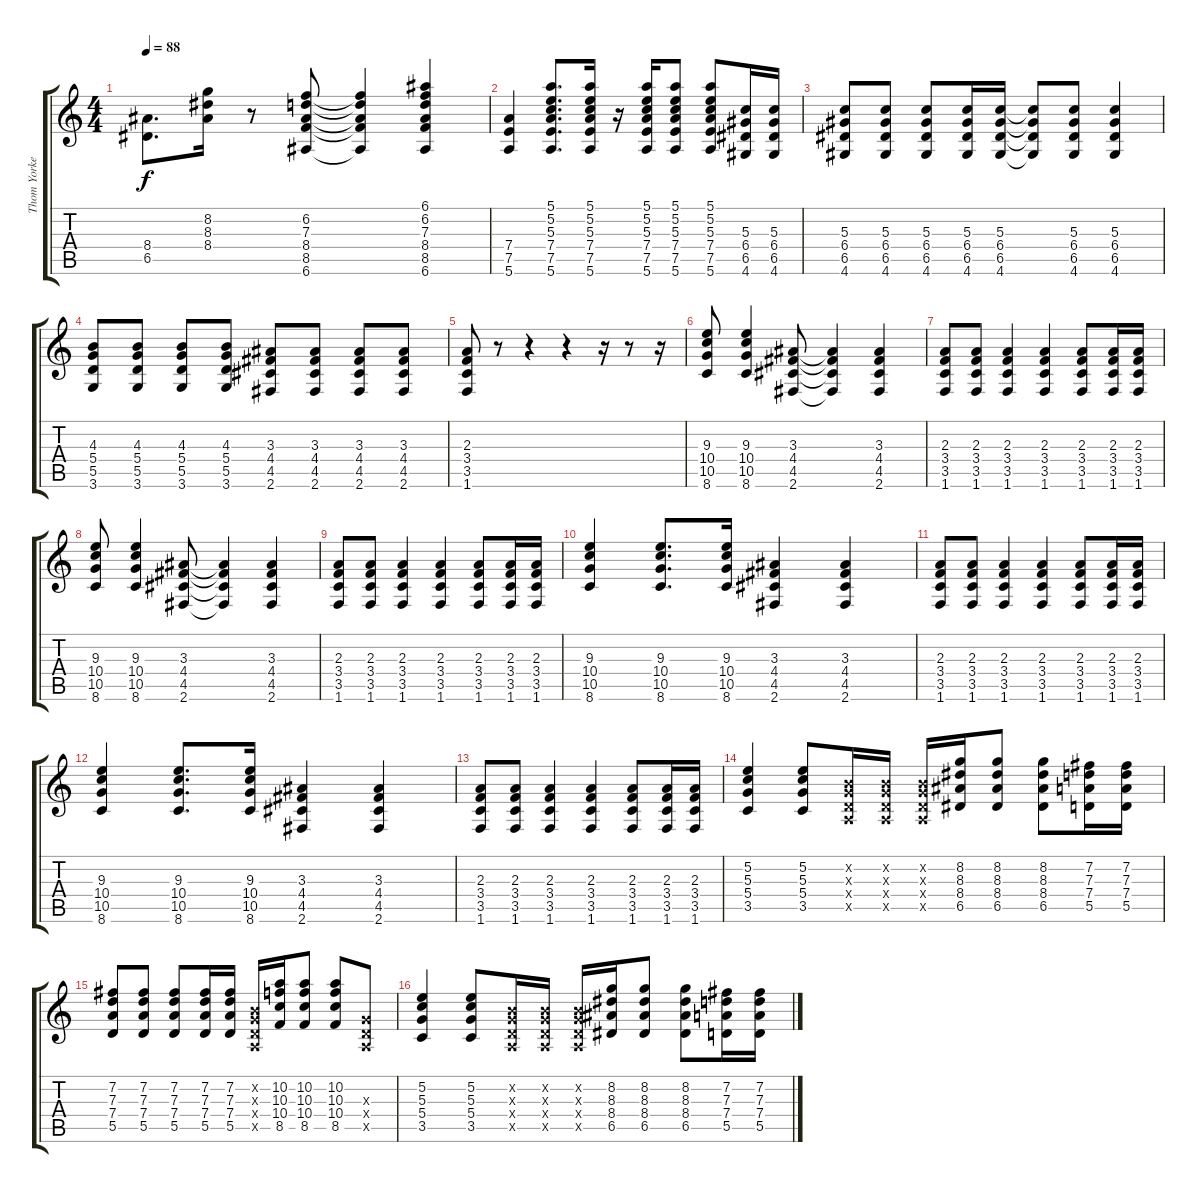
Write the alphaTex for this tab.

\track ("Thom Yorke" "Thom Yorke") {instrument acousticguitarsteel}
\staff {score tabs}
\tuning (E4 B3 G3 D3 A2 E2) {hide}
\ts (4 4)
\tempo 88
\clef g2
\ks c
(8.4 6.5).8{d dy f} (8.2 8.3 8.4).16 r.8 (6.2 7.3 8.4 8.5 6.6).8 (6.2{t} 7.3{t} 8.4{t} 8.5{t} 6.6{t}).4 (6.1 6.2 7.3 8.4 8.5 6.6).4 |
(7.4 7.5 5.6).4 (5.1 5.2 5.3 7.4 7.5 5.6).8{d} (5.1 5.2 5.3 7.4 7.5 5.6).16 r.16 (5.1 5.2 5.3 7.4 7.5 5.6).16 (5.1 5.2 5.3 7.4 7.5 5.6).8 (5.1 5.2 5.3 7.4 7.5 5.6).8 (5.3 6.4 6.5 4.6).16 (5.3 6.4 6.5 4.6).16 |
(5.3 6.4 6.5 4.6).8 (5.3 6.4 6.5 4.6).8 (5.3 6.4 6.5 4.6).8 (5.3 6.4 6.5 4.6).16 (5.3 6.4 6.5 4.6).16 (5.3{t} 6.4{t} 6.5{t} 4.6{t}).8 (5.3 6.4 6.5 4.6).8 (5.3 6.4 6.5 4.6).4 |
(4.3 5.4 5.5 3.6).8 (4.3 5.4 5.5 3.6).8 (4.3 5.4 5.5 3.6).8 (4.3 5.4 5.5 3.6).8 (3.3 4.4 4.5 2.6).8 (3.3 4.4 4.5 2.6).8 (3.3 4.4 4.5 2.6).8 (3.3 4.4 4.5 2.6).8 |
(2.3 3.4 3.5 1.6).8 r.8 r.4 r.4 r.16 r.8 r.16 |
(9.3 10.4 10.5 8.6).8 (9.3 10.4 10.5 8.6).4 (3.3 4.4 4.5 2.6).8 (3.3{t} 4.4{t} 4.5{t} 2.6{t}).4 (3.3 4.4 4.5 2.6).4 |
(2.3 3.4 3.5 1.6).8 (2.3 3.4 3.5 1.6).8 (2.3 3.4 3.5 1.6).4 (2.3 3.4 3.5 1.6).4 (2.3 3.4 3.5 1.6).8 (2.3 3.4 3.5 1.6).16 (2.3 3.4 3.5 1.6).16 |
(9.3 10.4 10.5 8.6).8 (9.3 10.4 10.5 8.6).4 (3.3 4.4 4.5 2.6).8 (3.3{t} 4.4{t} 4.5{t} 2.6{t}).4 (3.3 4.4 4.5 2.6).4 |
(2.3 3.4 3.5 1.6).8 (2.3 3.4 3.5 1.6).8 (2.3 3.4 3.5 1.6).4 (2.3 3.4 3.5 1.6).4 (2.3 3.4 3.5 1.6).8 (2.3 3.4 3.5 1.6).16 (2.3 3.4 3.5 1.6).16 |
(9.3 10.4 10.5 8.6).4 (9.3 10.4 10.5 8.6).8{d} (9.3 10.4 10.5 8.6).16 (3.3 4.4 4.5 2.6).4 (3.3 4.4 4.5 2.6).4 |
(2.3 3.4 3.5 1.6).8 (2.3 3.4 3.5 1.6).8 (2.3 3.4 3.5 1.6).4 (2.3 3.4 3.5 1.6).4 (2.3 3.4 3.5 1.6).8 (2.3 3.4 3.5 1.6).16 (2.3 3.4 3.5 1.6).16 |
(9.3 10.4 10.5 8.6).4 (9.3 10.4 10.5 8.6).8{d} (9.3 10.4 10.5 8.6).16 (3.3 4.4 4.5 2.6).4 (3.3 4.4 4.5 2.6).4 |
(2.3 3.4 3.5 1.6).8 (2.3 3.4 3.5 1.6).8 (2.3 3.4 3.5 1.6).4 (2.3 3.4 3.5 1.6).4 (2.3 3.4 3.5 1.6).8 (2.3 3.4 3.5 1.6).16 (2.3 3.4 3.5 1.6).16 |
(5.2 5.3 5.4 3.5).4 (5.2 5.3 5.4 3.5).8 (0.2{x} 0.3{x} 0.4{x} 0.5{x}).16 (0.2{x} 0.3{x} 0.4{x} 0.5{x}).16 (0.2{x} 0.3{x} 0.4{x} 0.5{x}).16 (8.2 8.3 8.4 6.5).16 (8.2 8.3 8.4 6.5).8 (8.2 8.3 8.4 6.5).8 (7.2 7.3 7.4 5.5).16 (7.2 7.3 7.4 5.5).16 |
(7.2 7.3 7.4 5.5).8 (7.2 7.3 7.4 5.5).8 (7.2 7.3 7.4 5.5).8 (7.2 7.3 7.4 5.5).16 (7.2 7.3 7.4 5.5).16 (0.2{x} 0.3{x} 0.4{x} 0.5{x}).16 (10.2 10.3 10.4 8.5).16 (10.2 10.3 10.4 8.5).8 (10.2 10.3 10.4 8.5).8 (0.3{x} 0.4{x} 0.5{x}).8 |
(5.2 5.3 5.4 3.5).4 (5.2 5.3 5.4 3.5).8 (0.2{x} 0.3{x} 0.4{x} 0.5{x}).16 (0.2{x} 0.3{x} 0.4{x} 0.5{x}).16 (0.2{x} 0.3{x} 0.4{x} 0.5{x}).16 (8.2 8.3 8.4 6.5).16 (8.2 8.3 8.4 6.5).8 (8.2 8.3 8.4 6.5).8 (7.2 7.3 7.4 5.5).16 (7.2 7.3 7.4 5.5).16
